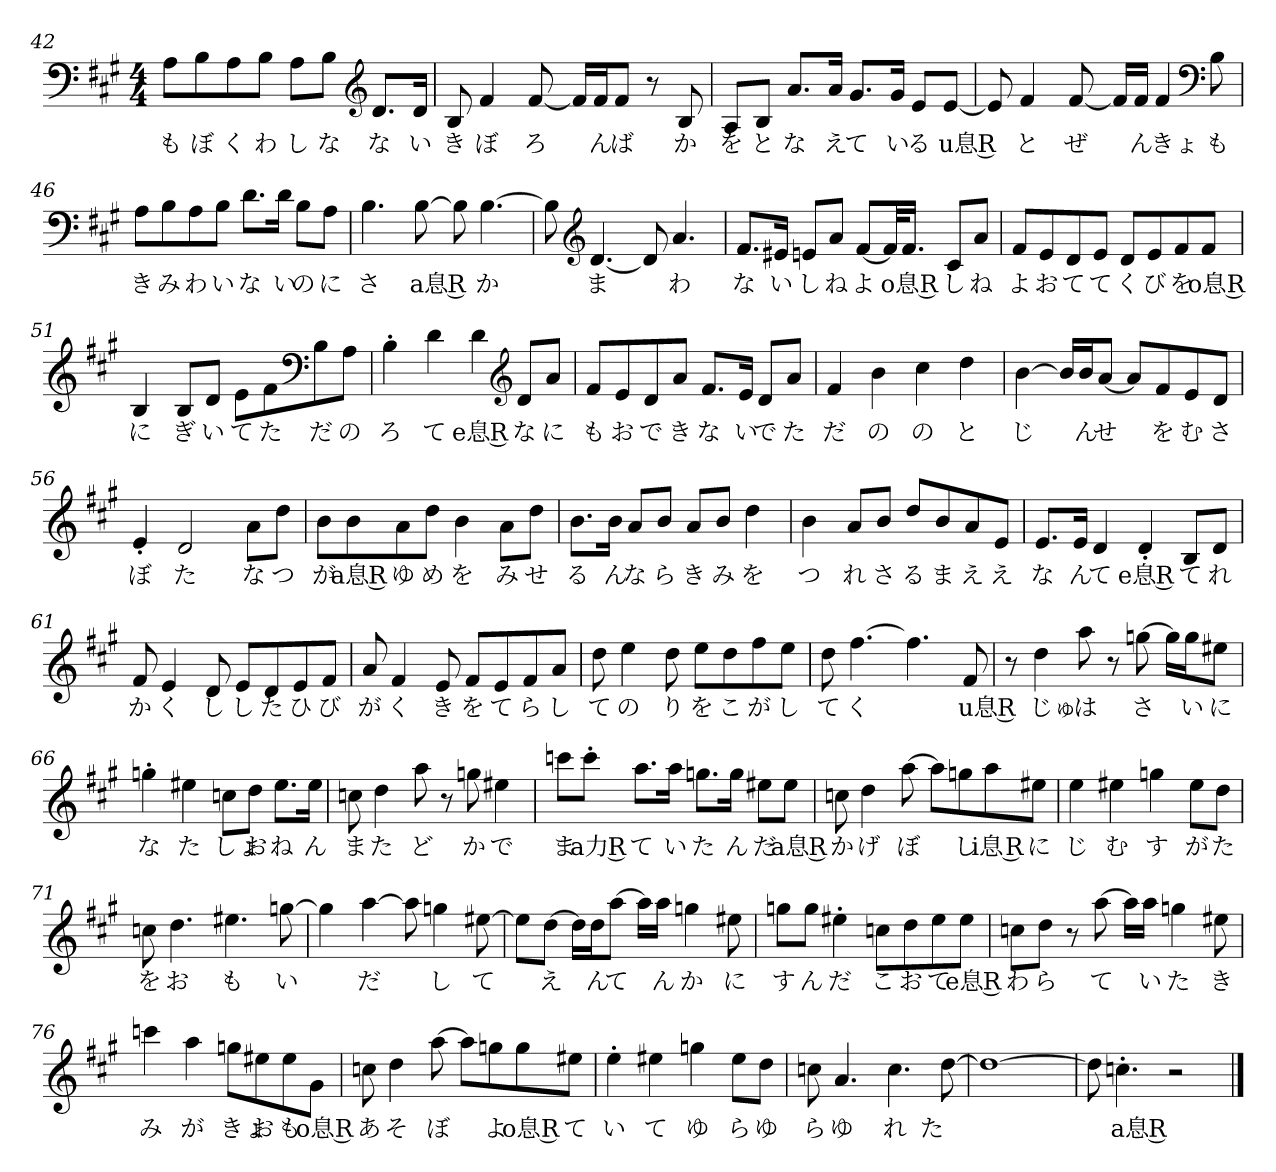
**kern	**text
*part1	*part1
*staff1	*staff1
*clefF4	*
*k[f#c#g#]	*
*M4/4	*
=42	=42
8AL	も
8B	ぼ
8A	く
8BJ	わ
8AL	し
8BJ	な
*clefG2	*
8.dL	な
16dJk	い
=43	=43
8B	き
4f#	ぼ
[8f#	ろ
16f#LL]	.
16f#J	ん
8f#J	ば
8r	.
8B	か
=44	=44
8AL	を
8BJ	と
8.aL	な
16aJk	え
8.g#L	て
16g#Jk	い
8eL	る
[8eJ	u息 R
=45	=45
8e]	.
4f#	と
[8f#	ぜ
16f#LL]	.
16f#JJ	ん
4f#	きょ
*clefF4	*
8B	も
=46	=46
8AL	き
8B	み
8A	わ
8BJ	い
8.dL	な
16dJk	い
8BL	の
8AJ	に
=47	=47
4.B	さ
[8B	a息 R
8B]	.
[4.B	か
=48	=48
8B]	.
*clefG2	*
[4.d	ま
8d]	.
4.a	わ
=49	=49
8.f#L	な
16e#XJk	い
8enL	し
8aJ	ね
[8f#L	よ
32f#KL]	.
16.f#JJ	o息 R
8c#L	し
8aJ	ね
=50	=50
8f#L	よ
8e	お
8d	て
8eJ	て
8dL	く
8e	び
8f#	を
8f#J	o息 R
=51	=51
4B	に
8BL	ぎ
8dJ	い
8eL	て
8f#	た
*clefF4	*
8B	だ
8AJ	の
=52	=52
4B'	ろ
4d	て
4d	e息 R
*clefG2	*
8dL	な
8aJ	に
=53	=53
8f#L	も
8e	お
8d	で
8aJ	き
8.f#L	な
16eJk	い
8dL	で
8aJ	た
=54	=54
4f#	だ
4b	の
4cc#	の
4dd	と
=55	=55
[4b	じ
16bLL]	.
16bJ	ん
[8aJ	せ
8aL]	.
8f#	を
8e	む
8dJ	さ
=56	=56
4e'	ぼ
2d	た
8aL	な
8ddJ	つ
=57	=57
8bL	が
8b	a息 R
8a	ゆ
8ddJ	め
4b	を
8aL	み
8ddJ	せ
=58	=58
8.bL	る
16bJk	ん
8aL	な
8bJ	ら
8aL	き
8bJ	み
4dd	を
=59	=59
4b	つ
8aL	れ
8bJ	さ
8ddL	る
8b	ま
8a	え
8eJ	え
=60	=60
8.eL	な
16eJk	ん
4d	て
4d'	e息 R
8BL	て
8dJ	れ
=61	=61
8f#	か
4e	く
8d	し
8eL	し
8d	た
8e	ひ
8f#J	び
=62	=62
8a	が
4f#	く
8e	き
8f#L	を
8e	て
8f#	ら
8aJ	し
=63	=63
8dd	て
4ee	の
8dd	り
8eeL	を
8dd	こ
8ff#	が
8eeJ	し
=64	=64
8dd	て
[4.ff#	く
4.ff#]	.
8f#	u息 R
=65	=65
8r	.
4dd	じゅ
8aa	は
8r	.
[8ggn	さ
16ggLL]	.
16ggJ	い
8ee#XJ	に
=66	=66
4ggn'	な
4ee#X	た
8ccnL	しょ
8ddJ	お
8.ee#L	ね
16ee#Jk	ん
=67	=67
8ccn	ま
4dd	た
8aa	ど
8r	.
8ggn	か
4ee#X	で
=68	=68
8cccnL	ま
8ccc'J	a力 R
8.aaL	て
16aaJk	い
8.ggnL	た
16ggJk	ん
8ee#XL	だ
8ee#J	a息 R
=69	=69
8ccn	か
4dd	げ
[8aa	ぼ
8aaL]	.
8ggn	し
8aa	i息 R
8ee#XJ	に
=70	=70
4ee	じ
4ee#X	む
4ggn	す
8ee#L	が
8ddJ	た
=71	=71
8ccn	を
4.dd	お
4.ee#X	も
[8ggn	い
=72	=72
4gg]	.
[4aa	だ
8aa]	.
4ggn	し
[8ee#X	て
=73	=73
8ee#L]	.
[8ddJ	え
16ddLL]	.
16ddJ	ん
[8aaJ	て
16aaLL]	.
16aaJJ	ん
4ggn	か
8ee#X	に
=74	=74
8ggnL	す
8ggJ	ん
4ee#X'	だ
8ccnL	こ
8dd	お
8ee#	て
8ee#J	e息 R
=75	=75
8ccnL	わ
8ddJ	ら
8r	.
[8aa	て
16aaLL]	.
16aaJJ	い
4ggn	た
8ee#X	き
=76	=76
4cccn	み
4aa	が
8ggnL	きょ
8ee#X	お
8ee#	も
8g#J	o息 R
=77	=77
8ccn	あ
4dd	そ
[8aa	ぼ
8aaL]	.
8ggn	よ
8gg	o息 R
8ee#XJ	て
=78	=78
4ee'	い
4ee#X	て
4ggn	ゆ
8ee#L	ら
8ddJ	ゆ
=79	=79
8ccn	ら
4.a	ゆ
4.cc	れ
[8dd	た
=80	=80
1dd_	.
=81	=81
8dd]	.
4.ccn'	a息 R
2r	.
==	==
*-	*-
